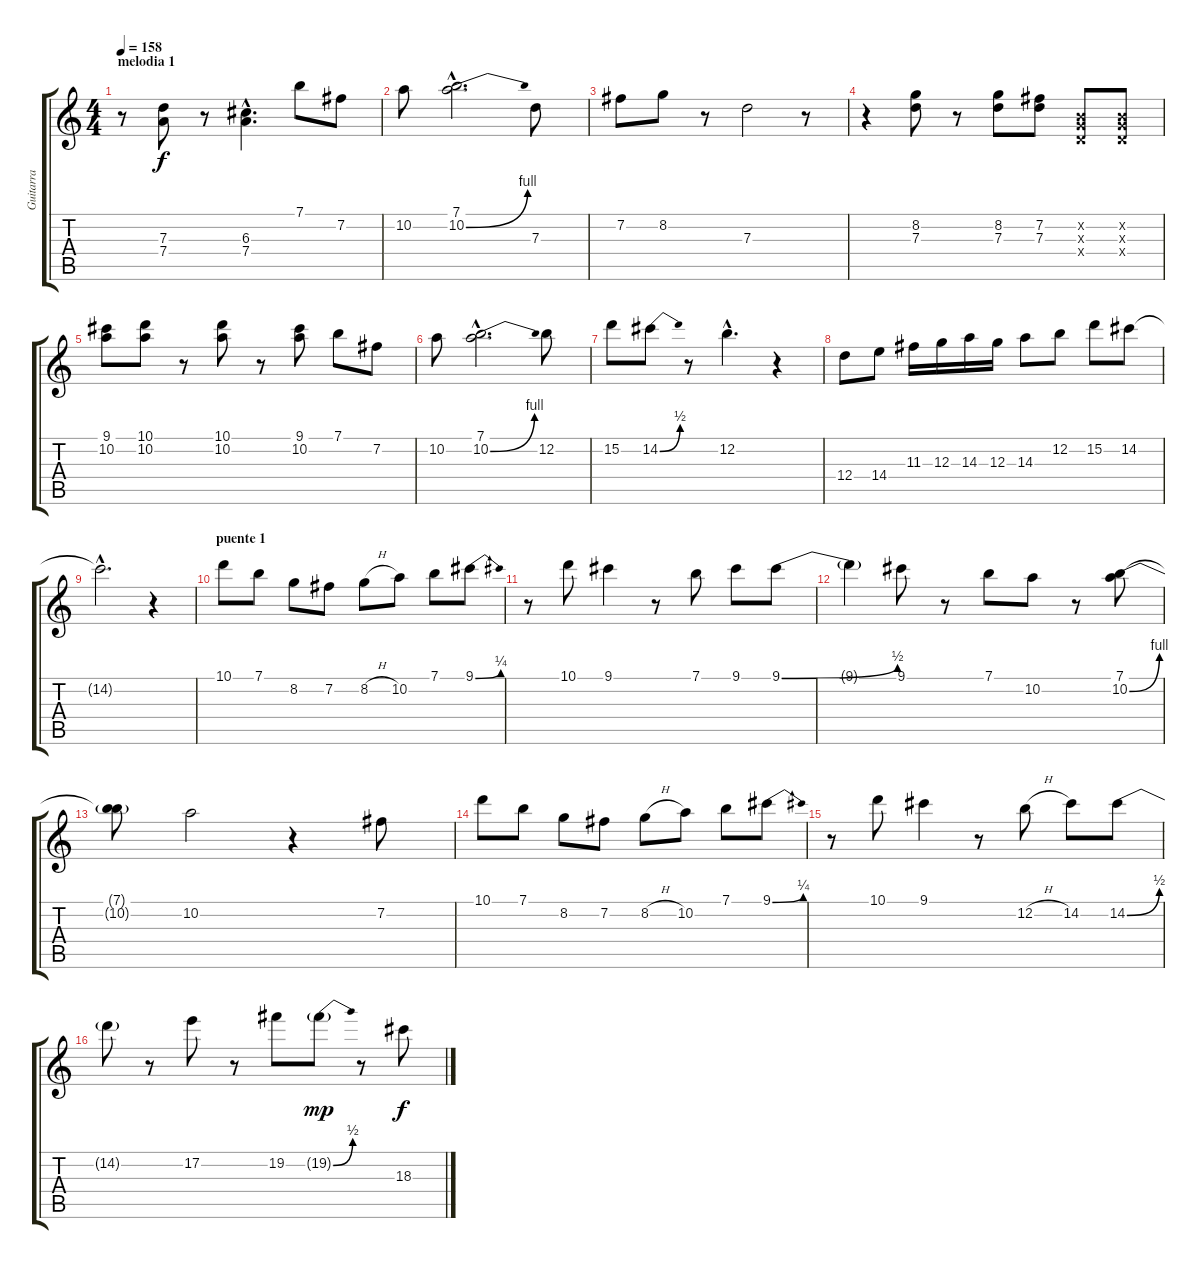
\track ("Guitarra" "Guitarra") {instrument distortionguitar}
\staff {score tabs}
\tuning (E4 B3 G3 D3 A2 E2) {hide}
\ts (4 4)
\section ("" "melodia 1")
\tempo 158
\clef g2
\ks c
r.8{dy f} (7.3 7.4).8 r.8 (6.3{hac} 7.4{hac}).4{d} 7.1.8 7.2.8 |
10.2.8 (7.1{hac} 10.2{be (bend 0 0 60 4) hac}).2{d} 7.3.8 |
7.2.8 8.2.8 r.8 7.3.2 r.8 |
r.4 (8.2 7.3).8 r.8 (8.2 7.3).8 (7.2 7.3).8 (0.2{x} 0.3{x} 0.4{x}).8 (0.2{x} 0.3{x} 0.4{x}).8 |
(9.1 10.2).8 (10.1 10.2).8 r.8 (10.1 10.2).8 r.8 (9.1 10.2).8 7.1.8 7.2.8 |
10.2.8 (7.1{hac} 10.2{be (bend 0 0 60 4) hac}).2{d} 12.2.8 |
15.2.8 14.2{be (bend 0 0 60 2)}.8 r.8 12.2{hac}.4{d} r.4 |
12.4.8 14.4.8 11.3.16 12.3.16 14.3.16 12.3.16 14.3.8 12.2.8 15.2.8 14.2.8 |
14.2{hac t}.2{d} r.4 |
\section ("" "puente 1")
10.1.8 7.1.8 8.2.8 7.2.8 8.2{h}.8 10.2.8 7.1.8 9.1{be (bend 0 0 60 1)}.8 |
r.8 10.1.8 9.1.4 r.8 7.1.8 9.1.8 9.1{be (bend 0 0 60 2)}.8 |
9.1{t}.4 9.1.8 r.8 7.1.8 10.2.8 r.8 (7.1 10.2{be (bend 0 0 60 4)}).8 |
(7.1{t} 10.2{t}).8 10.2.2 r.4 7.2.8 |
10.1.8 7.1.8 8.2.8 7.2.8 8.2{h}.8 10.2.8 7.1.8 9.1{be (bend 0 0 60 1)}.8 |
r.8 10.1.8 9.1.4 r.8 12.2{h}.8 14.2.8 14.2{be (bend 0 0 60 2)}.8 |
14.2{t}.8 r.8 17.2.8 r.8 19.2.8 19.2{be (bend 0 0 60 2) g}.8{dy mp} r.8 18.3.8{dy f}
